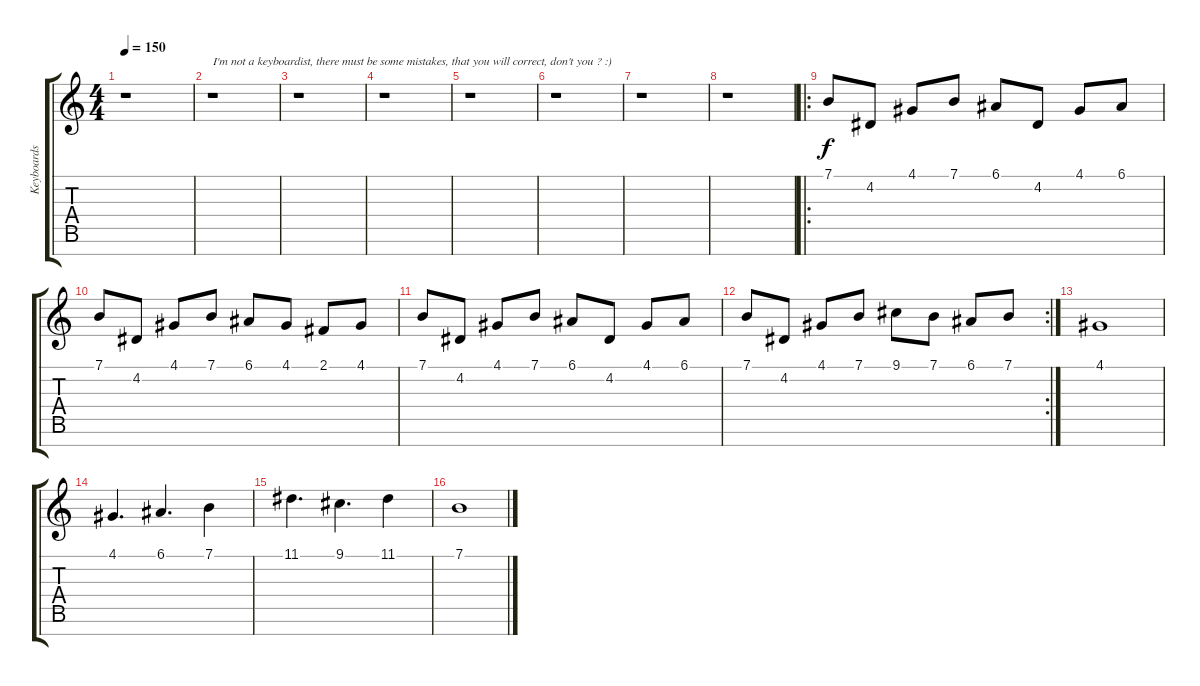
\track ("Keyboards" "Keyboards") {instrument synthstrings1}
\staff {score tabs}
\tuning (E4 B3 G3 D3 A2 E2 B1) {hide}
\ts (4 4)
\tempo 150
\clef g2
\ks c
r.1{dy f instrument synthstrings1} |
r.1{txt "I'm not a keyboardist, there must be some mistakes, that you will correct, don't you ? :)"} |
r.1 |
r.1 |
r.1 |
r.1 |
r.1 |
r.1 |
\ro
7.1.8 4.2.8 4.1.8 7.1.8 6.1.8 4.2.8 4.1.8 6.1.8 |
7.1.8 4.2.8 4.1.8 7.1.8 6.1.8 4.1.8 2.1.8 4.1.8 |
7.1.8 4.2.8 4.1.8 7.1.8 6.1.8 4.2.8 4.1.8 6.1.8 |
\rc 2
7.1.8 4.2.8 4.1.8 7.1.8 9.1.8 7.1.8 6.1.8 7.1.8 |
4.1.1 |
4.1.4{d} 6.1.4{d} 7.1.4 |
11.1.4{d} 9.1.4{d} 11.1.4 |
7.1.1
